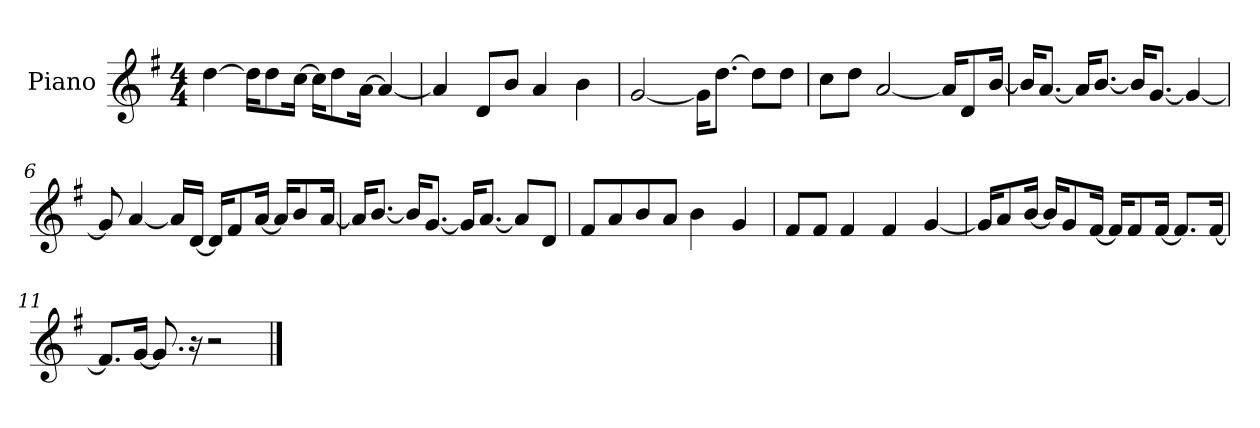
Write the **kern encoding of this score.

**kern
*part1
*staff1
*I"Piano
*I'P-no
*clefG2
*k[f#]
*M4/4
*MM90
=1
[4dd\
16dd\KL]
8dd\
[16cc\Jk
16cc\KL]
8dd\
[16a\Jk
4a/_
=2
4a/]
8d/L
8b/J
4a/
4b\
=3
[2g/
16g\KL]
[8.dd\J
8dd\L]
8dd\J
=4
8cc\L
8dd\J
[2a/
16a/KL]
8d/
[16b/Jk
=5
16b/KL]
[8.a/J
16a/KL]
[8.b/J
16b/KL]
[8.g/J
4g/_
!!LO:LB:g=z
=6
8g/]
[4a/
16a/LL]
[16d/JJ
16d/KL]
8f#/
[16a/Jk
16a/KL]
8b/
[16a/Jk
=7
16a/KL]
[8.b/J
16b/KL]
[8.g/J
16g/KL]
[8.a/J
8a/L]
8d/J
=8
8f#/L
8a/
8b/
8a/J
4b\
4g/
=9
8f#/L
8f#/J
4f#/
4f#/
[4g/
=10
16g/KL]
8a/
[16b/Jk
16b/KL]
8g/
[16f#/Jk
16f#/KL]
8f#/
[16f#/Jk
8.f#/L]
[16f#/Jk
!!LO:LB:g=z
=11
8.f#/L]
[16g/Jk
8.g/]
16r
2r
==
*-
